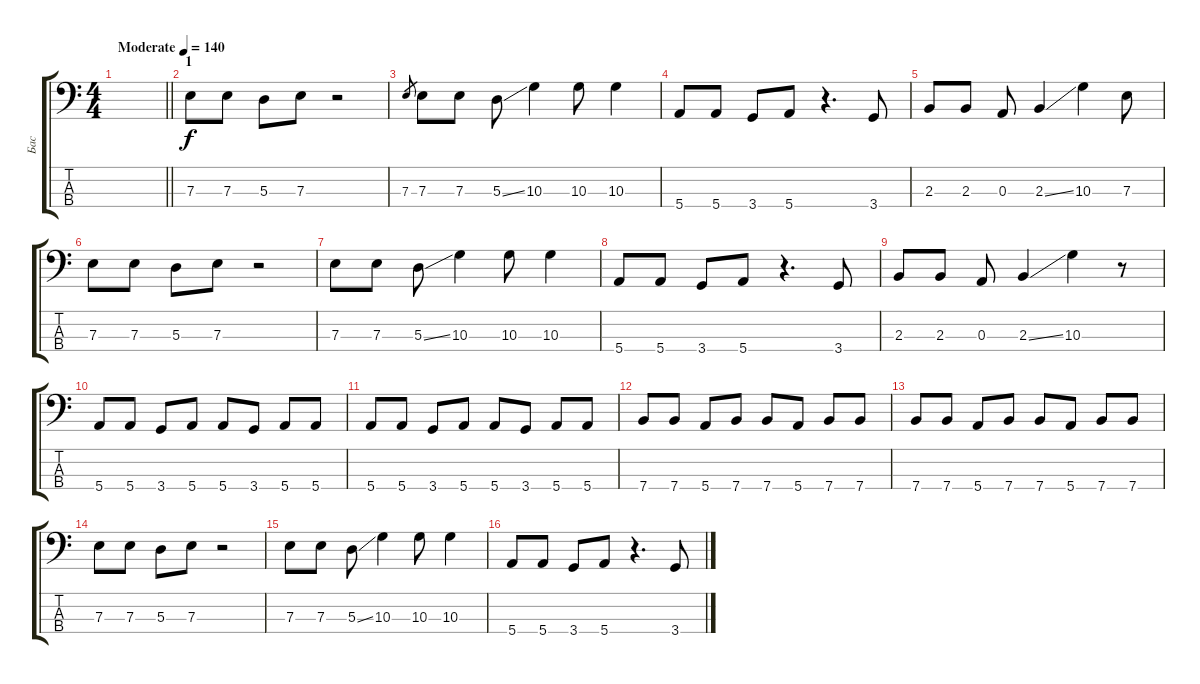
\track ("Бас" "Бас") {instrument electricbassfinger}
\staff {score tabs}
\tuning (G2 D2 A1 E1) {hide}
\ts (4 4)
\tempo (140 "Moderate")
\clef f4
\barLineRight lightlight
\ks c
|
\section ("" "1")
7.3.8 7.3.8 5.3.8 7.3.8 r.2 |
7.3.8{gr} 7.3.8 7.3.8 5.3{ss}.8 10.3.4 10.3.8 10.3.4 |
5.4.8 5.4.8 3.4.8 5.4.8 r.4{d} 3.4.8 |
2.3.8 2.3.8 0.3.8 2.3{ss}.4 10.3.4 7.3.8 |
7.3.8 7.3.8 5.3.8 7.3.8 r.2 |
7.3.8 7.3.8 5.3{ss}.8 10.3.4 10.3.8 10.3.4 |
5.4.8 5.4.8 3.4.8 5.4.8 r.4{d} 3.4.8 |
2.3.8 2.3.8 0.3.8 2.3{ss}.4 10.3.4 r.8 |
5.4.8 5.4.8 3.4.8 5.4.8 5.4.8 3.4.8 5.4.8 5.4.8 |
5.4.8 5.4.8 3.4.8 5.4.8 5.4.8 3.4.8 5.4.8 5.4.8 |
7.4.8 7.4.8 5.4.8 7.4.8 7.4.8 5.4.8 7.4.8 7.4.8 |
7.4.8 7.4.8 5.4.8 7.4.8 7.4.8 5.4.8 7.4.8 7.4.8 |
7.3.8 7.3.8 5.3.8 7.3.8 r.2 |
7.3.8 7.3.8 5.3{ss}.8 10.3.4 10.3.8 10.3.4 |
5.4.8 5.4.8 3.4.8 5.4.8 r.4{d} 3.4.8
